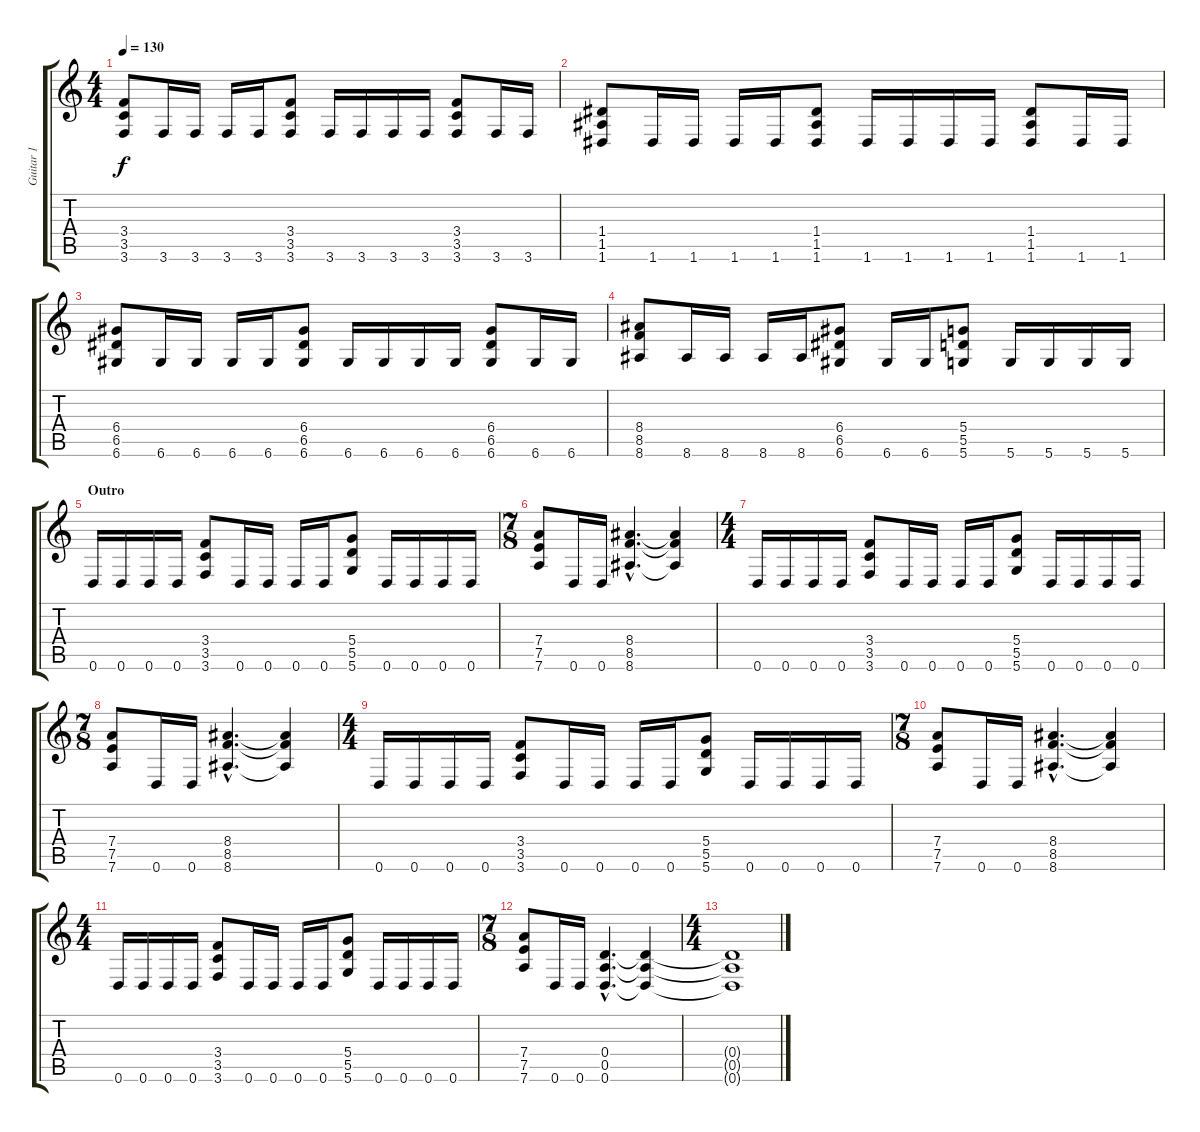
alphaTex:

\track ("Guitar 1" "Guitar 1") {instrument overdrivenguitar}
\staff {score tabs}
\tuning (E4 B3 G3 D3 A2 D2) {hide}
\ts (4 4)
\tempo 130
\clef g2
\ks c
(3.4 3.5 3.6).8{dy f} 3.6.16 3.6.16 3.6.16 3.6.16 (3.4 3.5 3.6).8 3.6.16 3.6.16 3.6.16 3.6.16 (3.4 3.5 3.6).8 3.6.16 3.6.16 |
(1.4 1.5 1.6).8 1.6.16 1.6.16 1.6.16 1.6.16 (1.4 1.5 1.6).8 1.6.16 1.6.16 1.6.16 1.6.16 (1.4 1.5 1.6).8 1.6.16 1.6.16 |
(6.4 6.5 6.6).8 6.6.16 6.6.16 6.6.16 6.6.16 (6.4 6.5 6.6).8 6.6.16 6.6.16 6.6.16 6.6.16 (6.4 6.5 6.6).8 6.6.16 6.6.16 |
(8.4 8.5 8.6).8 8.6.16 8.6.16 8.6.16 8.6.16 (6.4 6.5 6.6).8 6.6.16 6.6.16 (5.4 5.5 5.6).8 5.6.16 5.6.16 5.6.16 5.6.16 |
\section ("" "Outro")
0.6.16 0.6.16 0.6.16 0.6.16 (3.4 3.5 3.6).8 0.6.16 0.6.16 0.6.16 0.6.16 (5.4 5.5 5.6).8 0.6.16 0.6.16 0.6.16 0.6.16 |
\ts (7 8)
(7.4 7.5 7.6).8 0.6.16 0.6.16 (8.4{hac} 8.5{hac} 8.6{hac}).4{d} (8.4{t} 8.5{t} 8.6{t}).4 |
\ts (4 4)
0.6.16 0.6.16 0.6.16 0.6.16 (3.4 3.5 3.6).8 0.6.16 0.6.16 0.6.16 0.6.16 (5.4 5.5 5.6).8 0.6.16 0.6.16 0.6.16 0.6.16 |
\ts (7 8)
(7.4 7.5 7.6).8 0.6.16 0.6.16 (8.4{hac} 8.5{hac} 8.6{hac}).4{d} (8.4{t} 8.5{t} 8.6{t}).4 |
\ts (4 4)
0.6.16 0.6.16 0.6.16 0.6.16 (3.4 3.5 3.6).8 0.6.16 0.6.16 0.6.16 0.6.16 (5.4 5.5 5.6).8 0.6.16 0.6.16 0.6.16 0.6.16 |
\ts (7 8)
(7.4 7.5 7.6).8 0.6.16 0.6.16 (8.4{hac} 8.5{hac} 8.6{hac}).4{d} (8.4{t} 8.5{t} 8.6{t}).4 |
\ts (4 4)
0.6.16 0.6.16 0.6.16 0.6.16 (3.4 3.5 3.6).8 0.6.16 0.6.16 0.6.16 0.6.16 (5.4 5.5 5.6).8 0.6.16 0.6.16 0.6.16 0.6.16 |
\ts (7 8)
(7.4 7.5 7.6).8 0.6.16 0.6.16 (0.4{hac} 0.5{hac} 0.6{hac}).4{d} (0.4{t} 0.5{t} 0.6{t}).4 |
\ts (4 4)
(0.4{t} 0.5{t} 0.6{t}).1
